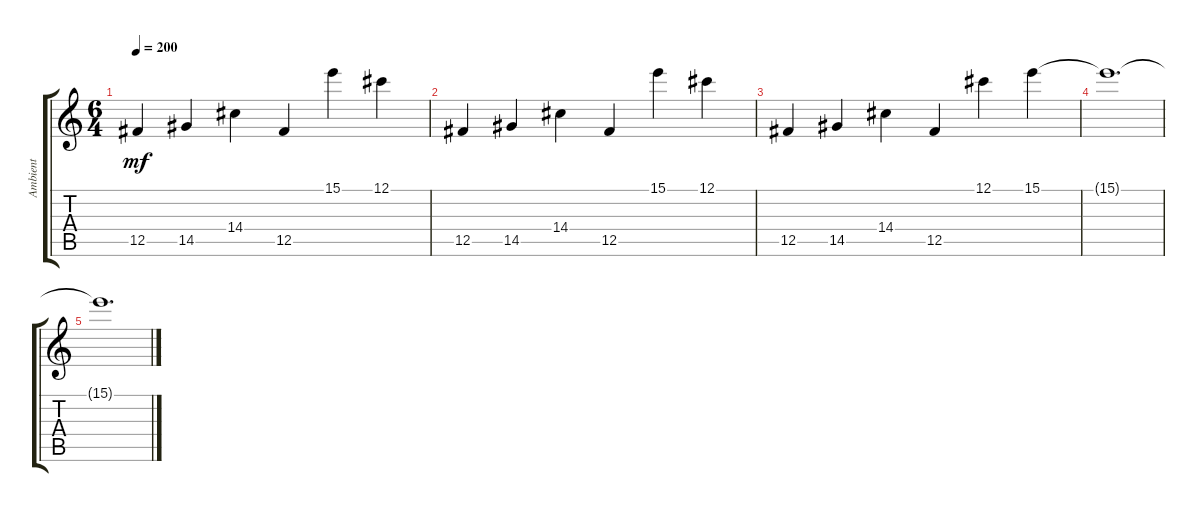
\track ("Ambient" "Ambient") {instrument overdrivenguitar}
\staff {score tabs}
\tuning (Db4 Ab3 E3 B2 Gb2 B1) {hide}
\ts (6 4)
\tempo 200
\clef g2
\ks c
12.5.4{dy mf} 14.5.4 14.4.4 12.5.4 15.1.4 12.1.4 |
12.5.4 14.5.4 14.4.4 12.5.4 15.1.4 12.1.4 |
12.5.4 14.5.4 14.4.4 12.5.4 12.1.4 15.1.4 |
15.1{t}.1{d} |
15.1{t}.1{d}
